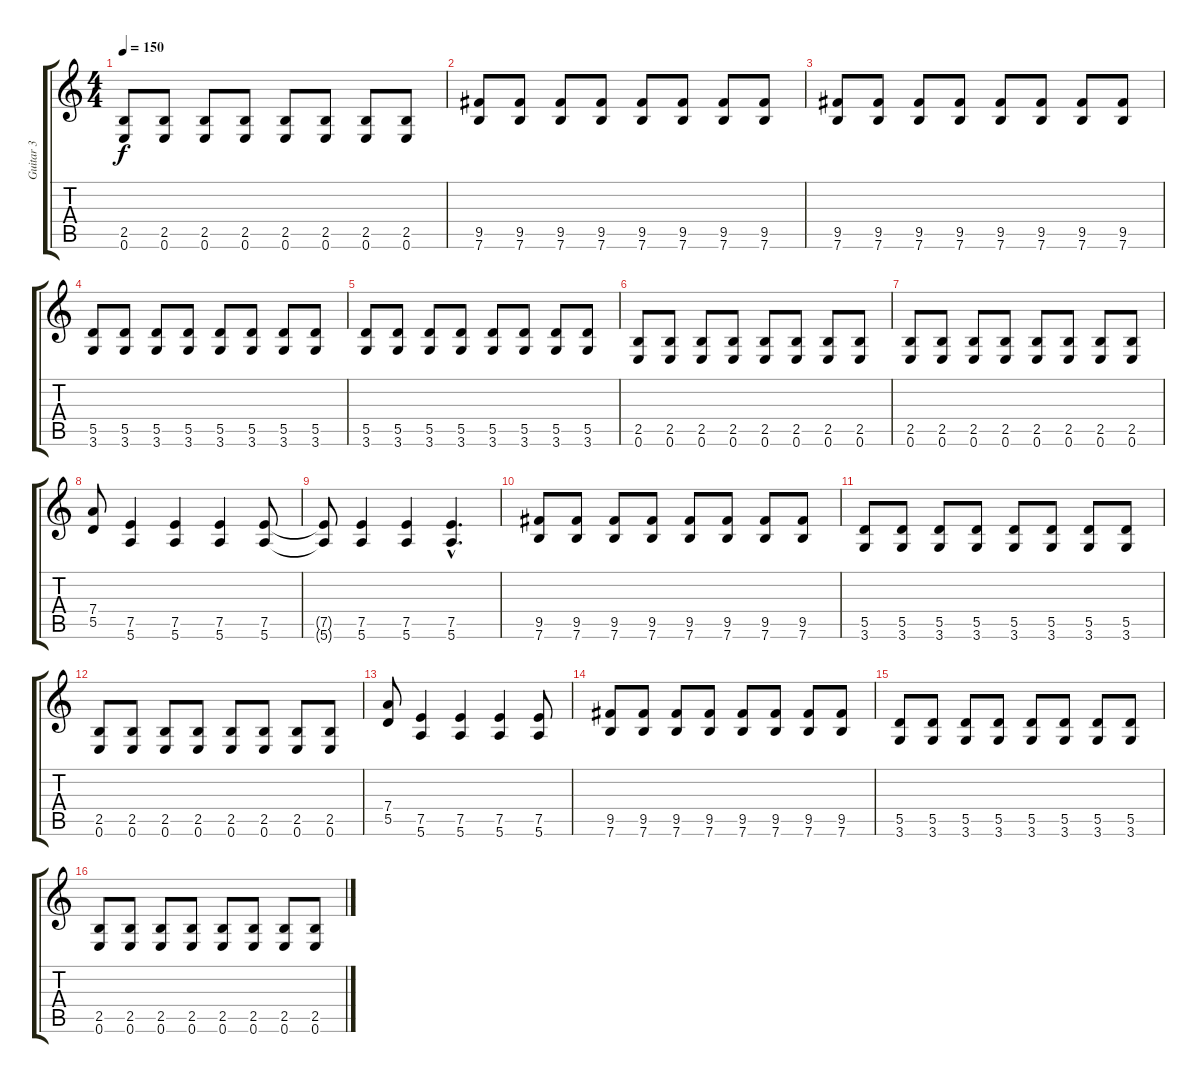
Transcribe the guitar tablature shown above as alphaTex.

\track ("Guitar 3" "Guitar 3") {instrument electricguitarmuted}
\staff {score tabs}
\tuning (E4 B3 G3 D3 A2 E2) {hide}
\ts (4 4)
\tempo 150
\clef g2
\ks c
(2.5 0.6).8{dy f} (2.5 0.6).8 (2.5 0.6).8 (2.5 0.6).8 (2.5 0.6).8 (2.5 0.6).8 (2.5 0.6).8 (2.5 0.6).8 |
(9.5 7.6).8 (9.5 7.6).8 (9.5 7.6).8 (9.5 7.6).8 (9.5 7.6).8 (9.5 7.6).8 (9.5 7.6).8 (9.5 7.6).8 |
(9.5 7.6).8 (9.5 7.6).8 (9.5 7.6).8 (9.5 7.6).8 (9.5 7.6).8 (9.5 7.6).8 (9.5 7.6).8 (9.5 7.6).8 |
(5.5 3.6).8 (5.5 3.6).8 (5.5 3.6).8 (5.5 3.6).8 (5.5 3.6).8 (5.5 3.6).8 (5.5 3.6).8 (5.5 3.6).8 |
(5.5 3.6).8 (5.5 3.6).8 (5.5 3.6).8 (5.5 3.6).8 (5.5 3.6).8 (5.5 3.6).8 (5.5 3.6).8 (5.5 3.6).8 |
(2.5 0.6).8 (2.5 0.6).8 (2.5 0.6).8 (2.5 0.6).8 (2.5 0.6).8 (2.5 0.6).8 (2.5 0.6).8 (2.5 0.6).8 |
(2.5 0.6).8 (2.5 0.6).8 (2.5 0.6).8 (2.5 0.6).8 (2.5 0.6).8 (2.5 0.6).8 (2.5 0.6).8 (2.5 0.6).8 |
(7.4 5.5).8 (7.5 5.6).4 (7.5 5.6).4 (7.5 5.6).4 (7.5 5.6).8 |
(7.5{t} 5.6{t}).8 (7.5 5.6).4 (7.5 5.6).4 (7.5{hac} 5.6{hac}).4{d} |
(9.5 7.6).8 (9.5 7.6).8 (9.5 7.6).8 (9.5 7.6).8 (9.5 7.6).8 (9.5 7.6).8 (9.5 7.6).8 (9.5 7.6).8 |
(5.5 3.6).8 (5.5 3.6).8 (5.5 3.6).8 (5.5 3.6).8 (5.5 3.6).8 (5.5 3.6).8 (5.5 3.6).8 (5.5 3.6).8 |
(2.5 0.6).8 (2.5 0.6).8 (2.5 0.6).8 (2.5 0.6).8 (2.5 0.6).8 (2.5 0.6).8 (2.5 0.6).8 (2.5 0.6).8 |
(7.4 5.5).8 (7.5 5.6).4 (7.5 5.6).4 (7.5 5.6).4 (7.5 5.6).8 |
(9.5 7.6).8 (9.5 7.6).8 (9.5 7.6).8 (9.5 7.6).8 (9.5 7.6).8 (9.5 7.6).8 (9.5 7.6).8 (9.5 7.6).8 |
(5.5 3.6).8 (5.5 3.6).8 (5.5 3.6).8 (5.5 3.6).8 (5.5 3.6).8 (5.5 3.6).8 (5.5 3.6).8 (5.5 3.6).8 |
(2.5 0.6).8 (2.5 0.6).8 (2.5 0.6).8 (2.5 0.6).8 (2.5 0.6).8 (2.5 0.6).8 (2.5 0.6).8 (2.5 0.6).8
